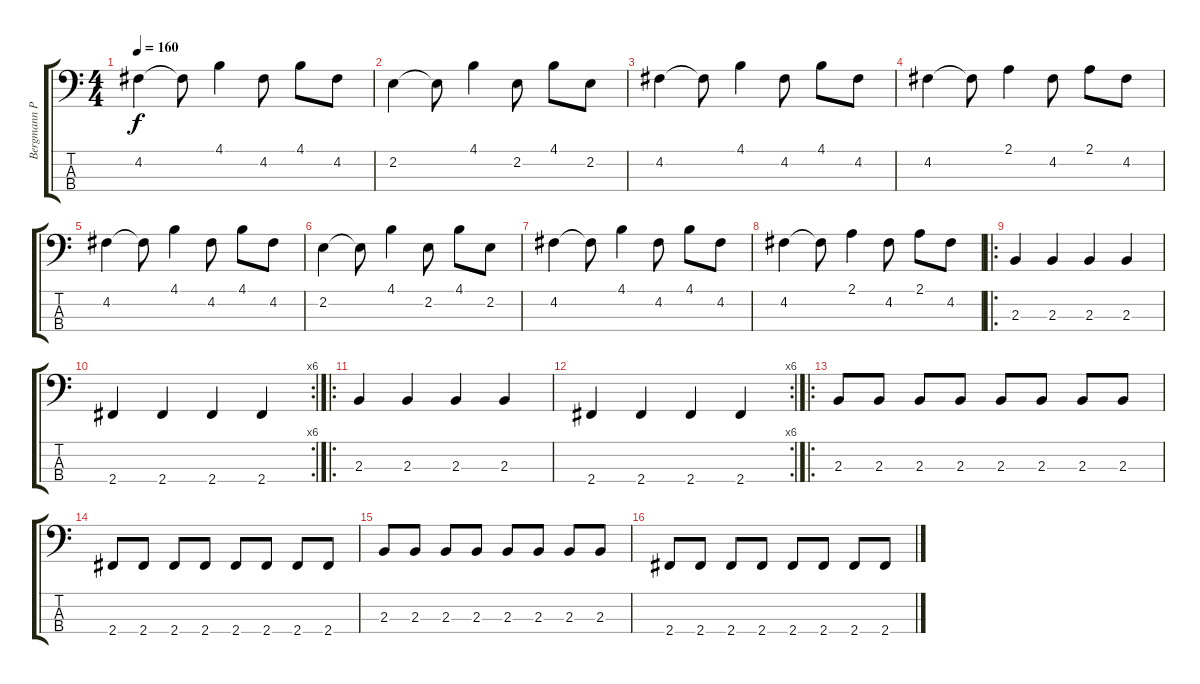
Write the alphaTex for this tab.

\track ("Bergmann Péter - Basszus" "Bergmann P") {instrument electricbasspick}
\staff {score tabs}
\tuning (G2 D2 A1 E1) {hide}
\ts (4 4)
\tempo 160
\clef f4
\ks c
4.2.4{dy f} 4.2{t}.8 4.1.4 4.2.8 4.1.8 4.2.8 |
2.2.4 2.2{t}.8 4.1.4 2.2.8 4.1.8 2.2.8 |
4.2.4 4.2{t}.8 4.1.4 4.2.8 4.1.8 4.2.8 |
4.2.4 4.2{t}.8 2.1.4 4.2.8 2.1.8 4.2.8 |
4.2.4 4.2{t}.8 4.1.4 4.2.8 4.1.8 4.2.8 |
2.2.4 2.2{t}.8 4.1.4 2.2.8 4.1.8 2.2.8 |
4.2.4 4.2{t}.8 4.1.4 4.2.8 4.1.8 4.2.8 |
4.2.4 4.2{t}.8 2.1.4 4.2.8 2.1.8 4.2.8 |
\ro
2.3.4 2.3.4 2.3.4 2.3.4 |
\rc 6
2.4.4 2.4.4 2.4.4 2.4.4 |
\ro
2.3.4 2.3.4 2.3.4 2.3.4 |
\rc 6
2.4.4 2.4.4 2.4.4 2.4.4 |
\ro
2.3.8 2.3.8 2.3.8 2.3.8 2.3.8 2.3.8 2.3.8 2.3.8 |
2.4.8 2.4.8 2.4.8 2.4.8 2.4.8 2.4.8 2.4.8 2.4.8 |
2.3.8 2.3.8 2.3.8 2.3.8 2.3.8 2.3.8 2.3.8 2.3.8 |
2.4.8 2.4.8 2.4.8 2.4.8 2.4.8 2.4.8 2.4.8 2.4.8
